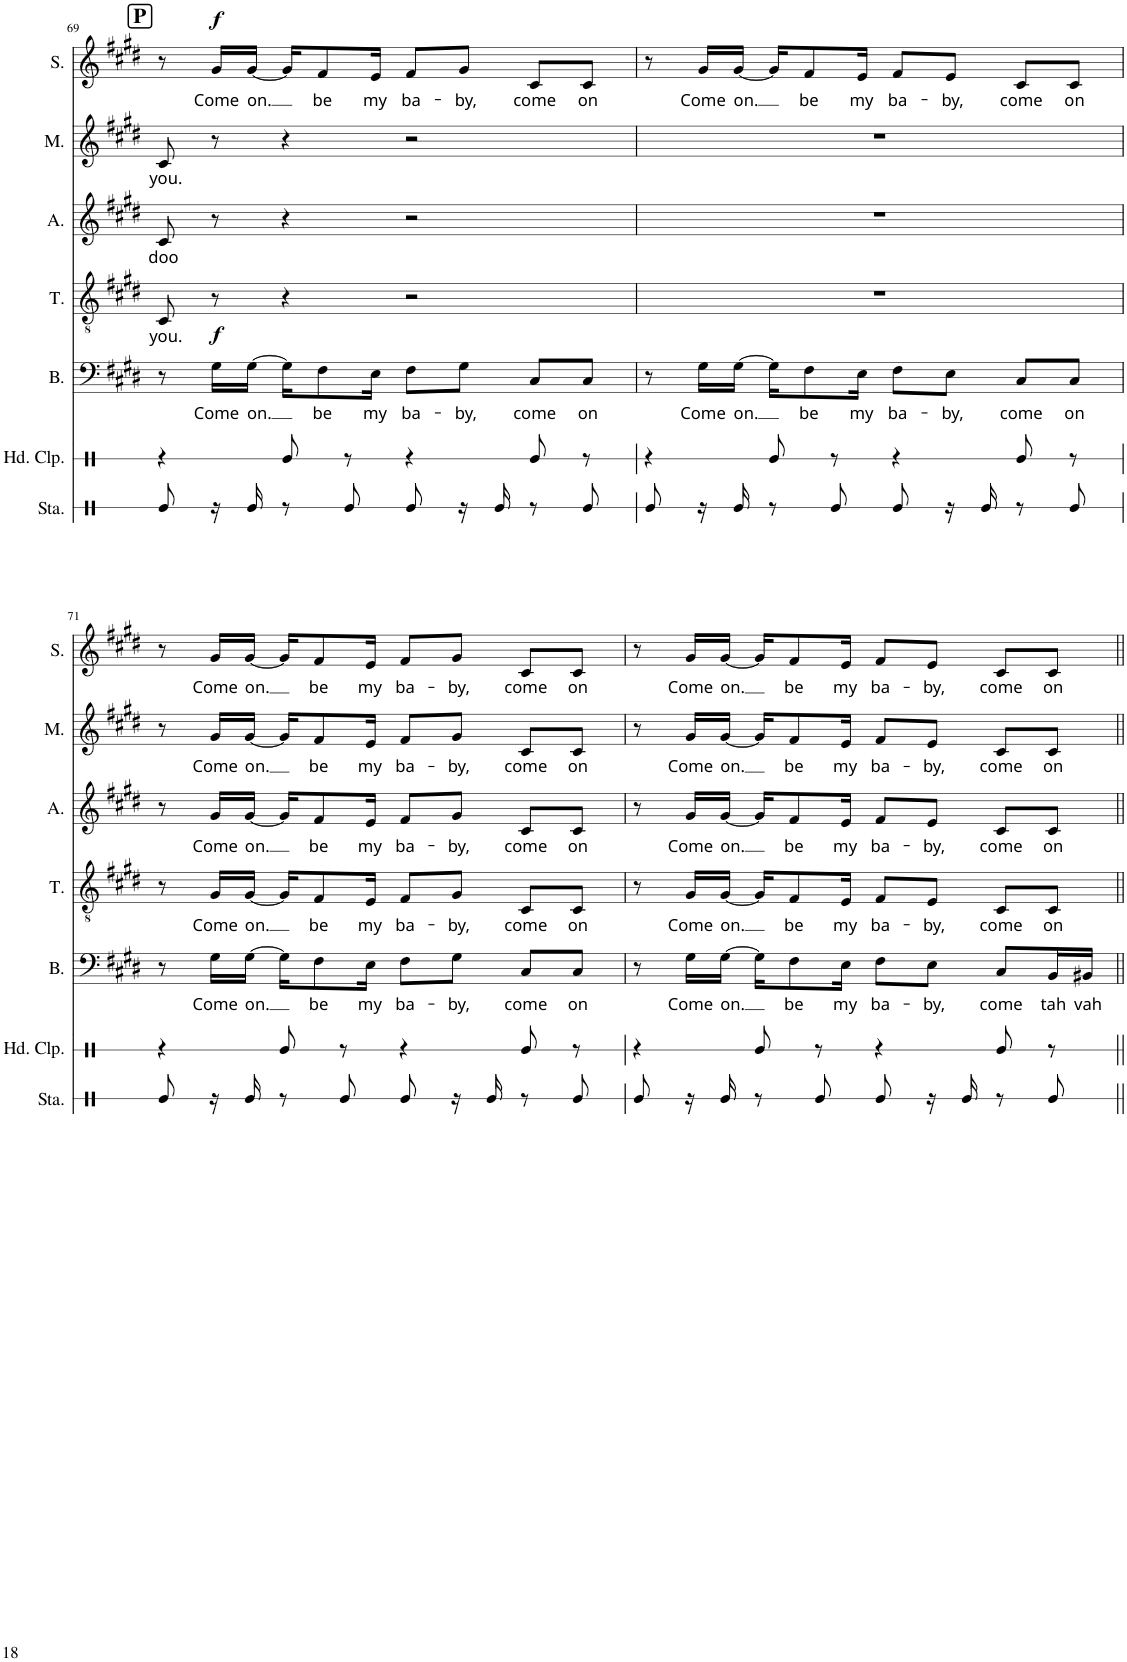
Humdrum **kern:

**kern	**kern	**kern	**text	**dynam	**kern	**text	**kern	**text	**kern	**text	**kern	**text	**dynam
*part7	*part6	*part5	*part5	*part5	*part4	*part4	*part3	*part3	*part2	*part2	*part1	*part1	*part1
*staff7	*staff6	*staff5	*staff5	*staff5	*staff4	*staff4	*staff3	*staff3	*staff2	*staff2	*staff1	*staff1	*staff1
*I"Stamp	*I"Hand Clap	*I"Base	*	*	*I"Tenor	*	*I"Alto	*	*I"Mezzo	*	*I"Soprano	*	*
*I'Sta.	*I'Hd. Clp.	*I'B.	*	*	*I'T.	*	*I'A.	*	*I'M.	*	*I'S.	*	*
!!LO:PB:g=z
*clefX	*clefX	*clefF4	*	*	*clefGv2	*	*clefG2	*	*clefG2	*	*clefG2	*	*
*k[]	*k[]	*k[f#c#g#d#]	*	*	*k[f#c#g#d#]	*	*k[f#c#g#d#]	*	*k[f#c#g#d#]	*	*k[f#c#g#d#]	*	*
*M4/4	*M4/4	*M4/4	*	*	*M4/4	*	*M4/4	*	*M4/4	*	*M4/4	*	*
!!LO:REH:place=s1:a:B:cj:fs=14:t=P
=69	=69	=69	=69	=69	=69	=69	=69	=69	=69	=69	=69	=69	=69
!	!	!	!	!	!	!LO:LY:b	!	!LO:LY:b	!	!LO:LY:b	!	!	!
8Re/	4r	8r	.	.	8C#/	you.	8c#/	doo	8c#/	you.	8r	.	.
!	!	!	!LO:LY:b	!LO:DY:a	!	!	!	!	!	!	!	!LO:LY:b	!LO:DY:a
16r	.	16G#\LL	Come	f	8r	.	8r	.	8r	.	16g#/LL	Come	f
!	!	!	!LO:LY:b	!	!	!	!	!	!	!	!	!LO:LY:b	!
16Re/	.	[>16G#\JJ	on.	.	.	.	.	.	.	.	[<16g#/JJ	on.	.
8r	8Re/	16G#\KL]	.	.	4r	.	4r	.	4r	.	16g#/KL]	.	.
!	!	!	!LO:LY:b	!	!	!	!	!	!	!	!	!LO:LY:b	!
.	.	8F#\	be	.	.	.	.	.	.	.	8f#/	be	.
8Re/	8r	.	.	.	.	.	.	.	.	.	.	.	.
!	!	!	!LO:LY:b	!	!	!	!	!	!	!	!	!LO:LY:b	!
.	.	16E\Jk	my	.	.	.	.	.	.	.	16e/Jk	my	.
!	!	!	!LO:LY:b	!	!	!	!	!	!	!	!	!LO:LY:b	!
8Re/	4r	8F#\L	ba-	.	2r	.	2r	.	2r	.	8f#/L	ba-	.
!	!	!	!LO:LY:b	!	!	!	!	!	!	!	!	!LO:LY:b	!
16r	.	8G#\J	-by,	.	.	.	.	.	.	.	8g#/J	-by,	.
16Re/	.	.	.	.	.	.	.	.	.	.	.	.	.
!	!	!	!LO:LY:b	!	!	!	!	!	!	!	!	!LO:LY:b	!
8r	8Re/	8C#/L	come	.	.	.	.	.	.	.	8c#/L	come	.
!	!	!	!LO:LY:b	!	!	!	!	!	!	!	!	!LO:LY:b	!
8Re/	8r	8C#/J	on	.	.	.	.	.	.	.	8c#/J	on	.
=70	=70	=70	=70	=70	=70	=70	=70	=70	=70	=70	=70	=70	=70
8Re/	4r	8r	.	.	1r	.	1r	.	1r	.	8r	.	.
!	!	!	!LO:LY:b	!	!	!	!	!	!	!	!	!LO:LY:b	!
16r	.	16G#\LL	Come	.	.	.	.	.	.	.	16g#/LL	Come	.
!	!	!	!LO:LY:b	!	!	!	!	!	!	!	!	!LO:LY:b	!
16Re/	.	[>16G#\JJ	on.	.	.	.	.	.	.	.	[<16g#/JJ	on.	.
8r	8Re/	16G#\KL]	.	.	.	.	.	.	.	.	16g#/KL]	.	.
!	!	!	!LO:LY:b	!	!	!	!	!	!	!	!	!LO:LY:b	!
.	.	8F#\	be	.	.	.	.	.	.	.	8f#/	be	.
8Re/	8r	.	.	.	.	.	.	.	.	.	.	.	.
!	!	!	!LO:LY:b	!	!	!	!	!	!	!	!	!LO:LY:b	!
.	.	16E\Jk	my	.	.	.	.	.	.	.	16e/Jk	my	.
!	!	!	!LO:LY:b	!	!	!	!	!	!	!	!	!LO:LY:b	!
8Re/	4r	8F#\L	ba-	.	.	.	.	.	.	.	8f#/L	ba-	.
!	!	!	!LO:LY:b	!	!	!	!	!	!	!	!	!LO:LY:b	!
16r	.	8E\J	-by,	.	.	.	.	.	.	.	8e/J	-by,	.
16Re/	.	.	.	.	.	.	.	.	.	.	.	.	.
!	!	!	!LO:LY:b	!	!	!	!	!	!	!	!	!LO:LY:b	!
8r	8Re/	8C#/L	come	.	.	.	.	.	.	.	8c#/L	come	.
!	!	!	!LO:LY:b	!	!	!	!	!	!	!	!	!LO:LY:b	!
8Re/	8r	8C#/J	on	.	.	.	.	.	.	.	8c#/J	on	.
!!LO:LB:g=z
=71	=71	=71	=71	=71	=71	=71	=71	=71	=71	=71	=71	=71	=71
8Re/	4r	8r	.	.	8r	.	8r	.	8r	.	8r	.	.
!	!	!	!LO:LY:b	!	!	!LO:LY:b	!	!LO:LY:b	!	!LO:LY:b	!	!LO:LY:b	!
16r	.	16G#\LL	Come	.	16G#/LL	Come	16g#/LL	Come	16g#/LL	Come	16g#/LL	Come	.
!	!	!	!LO:LY:b	!	!	!LO:LY:b	!	!LO:LY:b	!	!LO:LY:b	!	!LO:LY:b	!
16Re/	.	[>16G#\JJ	on.	.	[<16G#/JJ	on.	[<16g#/JJ	on.	[<16g#/JJ	on.	[<16g#/JJ	on.	.
8r	8Re/	16G#\KL]	.	.	16G#/KL]	.	16g#/KL]	.	16g#/KL]	.	16g#/KL]	.	.
!	!	!	!LO:LY:b	!	!	!LO:LY:b	!	!LO:LY:b	!	!LO:LY:b	!	!LO:LY:b	!
.	.	8F#\	be	.	8F#/	be	8f#/	be	8f#/	be	8f#/	be	.
8Re/	8r	.	.	.	.	.	.	.	.	.	.	.	.
!	!	!	!LO:LY:b	!	!	!LO:LY:b	!	!LO:LY:b	!	!LO:LY:b	!	!LO:LY:b	!
.	.	16E\Jk	my	.	16E/Jk	my	16e/Jk	my	16e/Jk	my	16e/Jk	my	.
!	!	!	!LO:LY:b	!	!	!LO:LY:b	!	!LO:LY:b	!	!LO:LY:b	!	!LO:LY:b	!
8Re/	4r	8F#\L	ba-	.	8F#/L	ba-	8f#/L	ba-	8f#/L	ba-	8f#/L	ba-	.
!	!	!	!LO:LY:b	!	!	!LO:LY:b	!	!LO:LY:b	!	!LO:LY:b	!	!LO:LY:b	!
16r	.	8G#\J	-by,	.	8G#/J	-by,	8g#/J	-by,	8g#/J	-by,	8g#/J	-by,	.
16Re/	.	.	.	.	.	.	.	.	.	.	.	.	.
!	!	!	!LO:LY:b	!	!	!LO:LY:b	!	!LO:LY:b	!	!LO:LY:b	!	!LO:LY:b	!
8r	8Re/	8C#/L	come	.	8C#/L	come	8c#/L	come	8c#/L	come	8c#/L	come	.
!	!	!	!LO:LY:b	!	!	!LO:LY:b	!	!LO:LY:b	!	!LO:LY:b	!	!LO:LY:b	!
8Re/	8r	8C#/J	on	.	8C#/J	on	8c#/J	on	8c#/J	on	8c#/J	on	.
=72	=72	=72	=72	=72	=72	=72	=72	=72	=72	=72	=72	=72	=72
8Re/	4r	8r	.	.	8r	.	8r	.	8r	.	8r	.	.
!	!	!	!LO:LY:b	!	!	!LO:LY:b	!	!LO:LY:b	!	!LO:LY:b	!	!LO:LY:b	!
16r	.	16G#\LL	Come	.	16G#/LL	Come	16g#/LL	Come	16g#/LL	Come	16g#/LL	Come	.
!	!	!	!LO:LY:b	!	!	!LO:LY:b	!	!LO:LY:b	!	!LO:LY:b	!	!LO:LY:b	!
16Re/	.	[>16G#\JJ	on.	.	[<16G#/JJ	on.	[<16g#/JJ	on.	[<16g#/JJ	on.	[<16g#/JJ	on.	.
8r	8Re/	16G#\KL]	.	.	16G#/KL]	.	16g#/KL]	.	16g#/KL]	.	16g#/KL]	.	.
!	!	!	!LO:LY:b	!	!	!LO:LY:b	!	!LO:LY:b	!	!LO:LY:b	!	!LO:LY:b	!
.	.	8F#\	be	.	8F#/	be	8f#/	be	8f#/	be	8f#/	be	.
8Re/	8r	.	.	.	.	.	.	.	.	.	.	.	.
!	!	!	!LO:LY:b	!	!	!LO:LY:b	!	!LO:LY:b	!	!LO:LY:b	!	!LO:LY:b	!
.	.	16E\Jk	my	.	16E/Jk	my	16e/Jk	my	16e/Jk	my	16e/Jk	my	.
!	!	!	!LO:LY:b	!	!	!LO:LY:b	!	!LO:LY:b	!	!LO:LY:b	!	!LO:LY:b	!
8Re/	4r	8F#\L	ba-	.	8F#/L	ba-	8f#/L	ba-	8f#/L	ba-	8f#/L	ba-	.
!	!	!	!LO:LY:b	!	!	!LO:LY:b	!	!LO:LY:b	!	!LO:LY:b	!	!LO:LY:b	!
16r	.	8E\J	-by,	.	8E/J	-by,	8e/J	-by,	8e/J	-by,	8e/J	-by,	.
16Re/	.	.	.	.	.	.	.	.	.	.	.	.	.
!	!	!	!LO:LY:b	!	!	!LO:LY:b	!	!LO:LY:b	!	!LO:LY:b	!	!LO:LY:b	!
8r	8Re/	8C#/L	come	.	8C#/L	come	8c#/L	come	8c#/L	come	8c#/L	come	.
!	!	!	!LO:LY:b	!	!	!LO:LY:b	!	!LO:LY:b	!	!LO:LY:b	!	!LO:LY:b	!
8Re/	8r	16BB/L	tah	.	8C#/J	on	8c#/J	on	8c#/J	on	8c#/J	on	.
!	!	!	!LO:LY:b	!	!	!	!	!	!	!	!	!	!
.	.	16BB#X/JJ	vah	.	.	.	.	.	.	.	.	.	.
=||	=||	=||	=||	=||	=||	=||	=||	=||	=||	=||	=||	=||	=||
*-	*-	*-	*-	*-	*-	*-	*-	*-	*-	*-	*-	*-	*-
